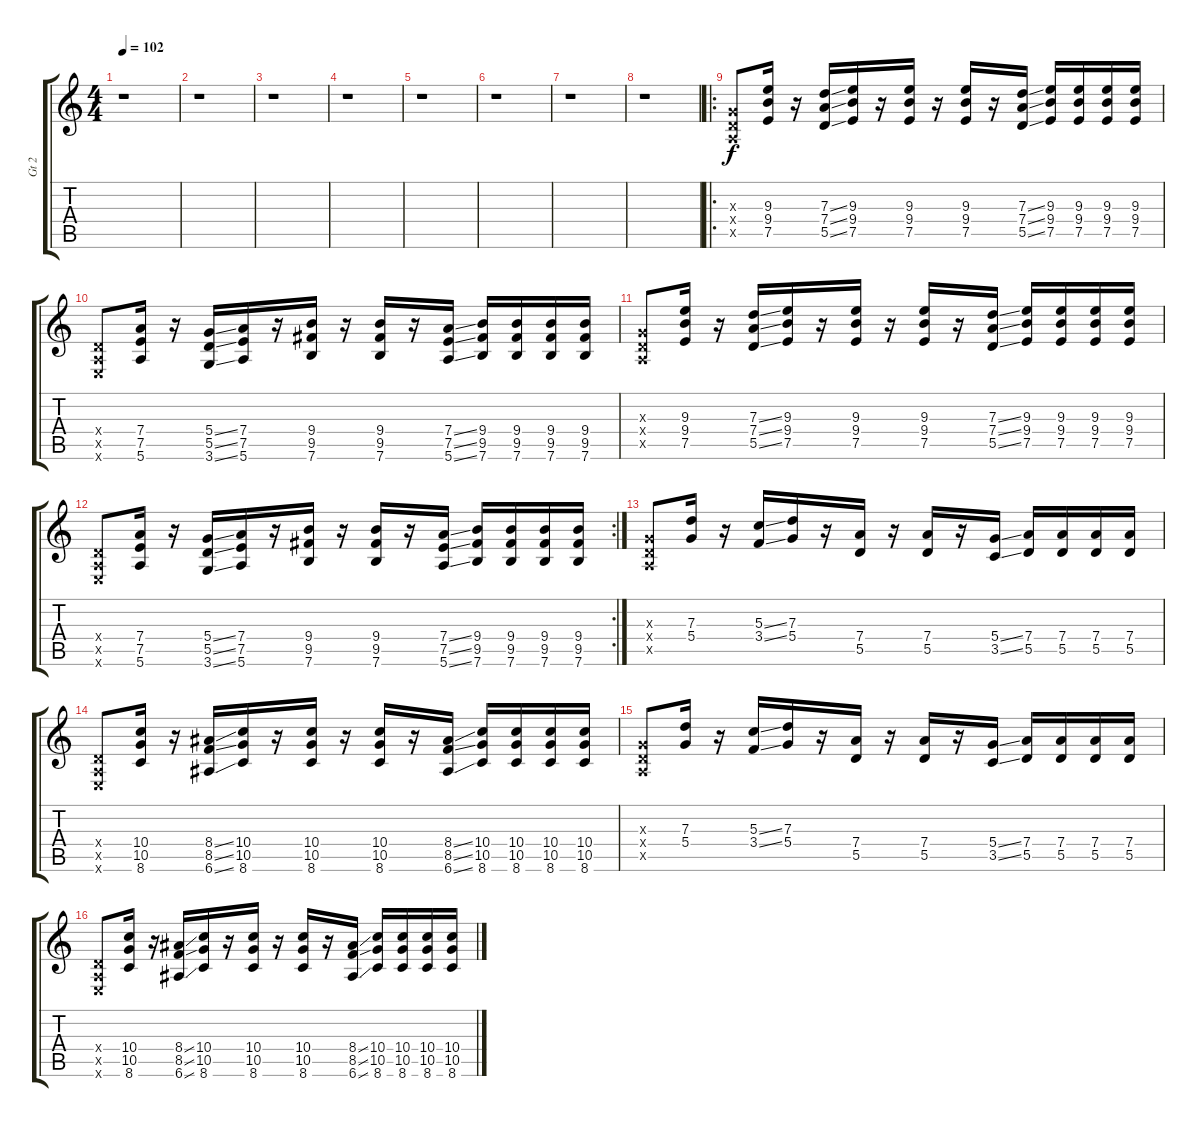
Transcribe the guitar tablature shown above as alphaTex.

\track ("Gt 2" "Gt 2") {instrument overdrivenguitar}
\staff {score tabs}
\tuning (E4 B3 G3 D3 A2 E2) {hide}
\ts (4 4)
\tempo 102
\clef g2
\ks c
r.1{dy f instrument overdrivenguitar} |
r.1 |
r.1 |
r.1 |
r.1 |
r.1 |
r.1 |
r.1 |
\ro
(0.3{x} 0.4{x} 0.5{x}).8 (9.3 9.4 7.5).16 r.16 (7.3{ss} 7.4{ss} 5.5{ss}).16 (9.3 9.4 7.5).16 r.16 (9.3 9.4 7.5).16 r.16 (9.3 9.4 7.5).16 r.16 (7.3{ss} 7.4{ss} 5.5{ss}).16 (9.3 9.4 7.5).16 (9.3 9.4 7.5).16 (9.3 9.4 7.5).16 (9.3 9.4 7.5).16 |
(0.4{x} 0.5{x} 0.6{x}).8 (7.4 7.5 5.6).16 r.16 (5.4{ss} 5.5{ss} 3.6{ss}).16 (7.4 7.5 5.6).16 r.16 (9.4 9.5 7.6).16 r.16 (9.4 9.5 7.6).16 r.16 (7.4{ss} 7.5{ss} 5.6{ss}).16 (9.4 9.5 7.6).16 (9.4 9.5 7.6).16 (9.4 9.5 7.6).16 (9.4 9.5 7.6).16 |
(0.3{x} 0.4{x} 0.5{x}).8 (9.3 9.4 7.5).16 r.16 (7.3{ss} 7.4{ss} 5.5{ss}).16 (9.3 9.4 7.5).16 r.16 (9.3 9.4 7.5).16 r.16 (9.3 9.4 7.5).16 r.16 (7.3{ss} 7.4{ss} 5.5{ss}).16 (9.3 9.4 7.5).16 (9.3 9.4 7.5).16 (9.3 9.4 7.5).16 (9.3 9.4 7.5).16 |
\rc 2
(0.4{x} 0.5{x} 0.6{x}).8 (7.4 7.5 5.6).16 r.16 (5.4{ss} 5.5{ss} 3.6{ss}).16 (7.4 7.5 5.6).16 r.16 (9.4 9.5 7.6).16 r.16 (9.4 9.5 7.6).16 r.16 (7.4{ss} 7.5{ss} 5.6{ss}).16 (9.4 9.5 7.6).16 (9.4 9.5 7.6).16 (9.4 9.5 7.6).16 (9.4 9.5 7.6).16 |
(0.3{x} 0.4{x} 0.5{x}).8 (7.3 5.4).16 r.16 (5.3{ss} 3.4{ss}).16 (7.3 5.4).16 r.16 (7.4 5.5).16 r.16 (7.4 5.5).16 r.16 (5.4{ss} 3.5{ss}).16 (7.4 5.5).16 (7.4 5.5).16 (7.4 5.5).16 (7.4 5.5).16 |
(0.4{x} 0.5{x} 0.6{x}).8 (10.4 10.5 8.6).16 r.16 (8.4{ss} 8.5{ss} 6.6{ss}).16 (10.4 10.5 8.6).16 r.16 (10.4 10.5 8.6).16 r.16 (10.4 10.5 8.6).16 r.16 (8.4{ss} 8.5{ss} 6.6{ss}).16 (10.4 10.5 8.6).16 (10.4 10.5 8.6).16 (10.4 10.5 8.6).16 (10.4 10.5 8.6).16 |
(0.3{x} 0.4{x} 0.5{x}).8 (7.3 5.4).16 r.16 (5.3{ss} 3.4{ss}).16 (7.3 5.4).16 r.16 (7.4 5.5).16 r.16 (7.4 5.5).16 r.16 (5.4{ss} 3.5{ss}).16 (7.4 5.5).16 (7.4 5.5).16 (7.4 5.5).16 (7.4 5.5).16 |
(0.4{x} 0.5{x} 0.6{x}).8 (10.4 10.5 8.6).16 r.16 (8.4{ss} 8.5{ss} 6.6{ss}).16 (10.4 10.5 8.6).16 r.16 (10.4 10.5 8.6).16 r.16 (10.4 10.5 8.6).16 r.16 (8.4{ss} 8.5{ss} 6.6{ss}).16 (10.4 10.5 8.6).16 (10.4 10.5 8.6).16 (10.4 10.5 8.6).16 (10.4 10.5 8.6).16
